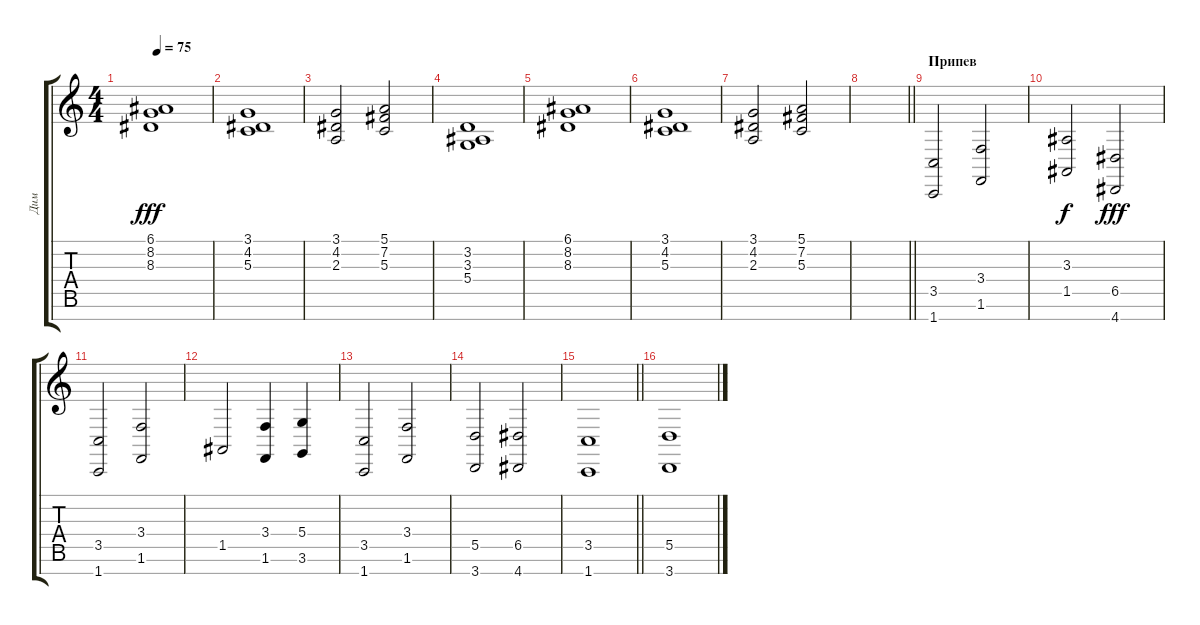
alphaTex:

\track ("Дим" "Дим") {instrument electricgrandpiano}
\staff {score tabs}
\tuning (E4 B3 G3 D3 A2 E2 B1) {hide}
\ts (4 4)
\tempo 75
\clef g2
\ks c
(6.1 8.2 8.3).1{dy fff} |
(3.1 4.2 5.3).1 |
(3.1 4.2 2.3).2 (5.1 7.2 5.3).2 |
(3.2 3.3 5.4).1 |
(6.1 8.2 8.3).1 |
(3.1 4.2 5.3).1 |
(3.1 4.2 2.3).2 (5.1 7.2 5.3).2 |
\barLineRight lightlight
|
\section ("" "Припев")
(3.5 1.7).2 (3.4 1.6).2 |
(3.3 1.5).2{dy f} (6.5 4.7).2{dy fff} |
(3.5 1.7).2 (3.4 1.6).2 |
1.5.2 (3.4 1.6).4 (5.4 3.6).4 |
(3.5 1.7).2 (3.4 1.6).2 |
(5.5 3.7).2 (6.5 4.7).2 |
\barLineRight lightlight
(3.5 1.7).1 |
(5.5 3.7).1
